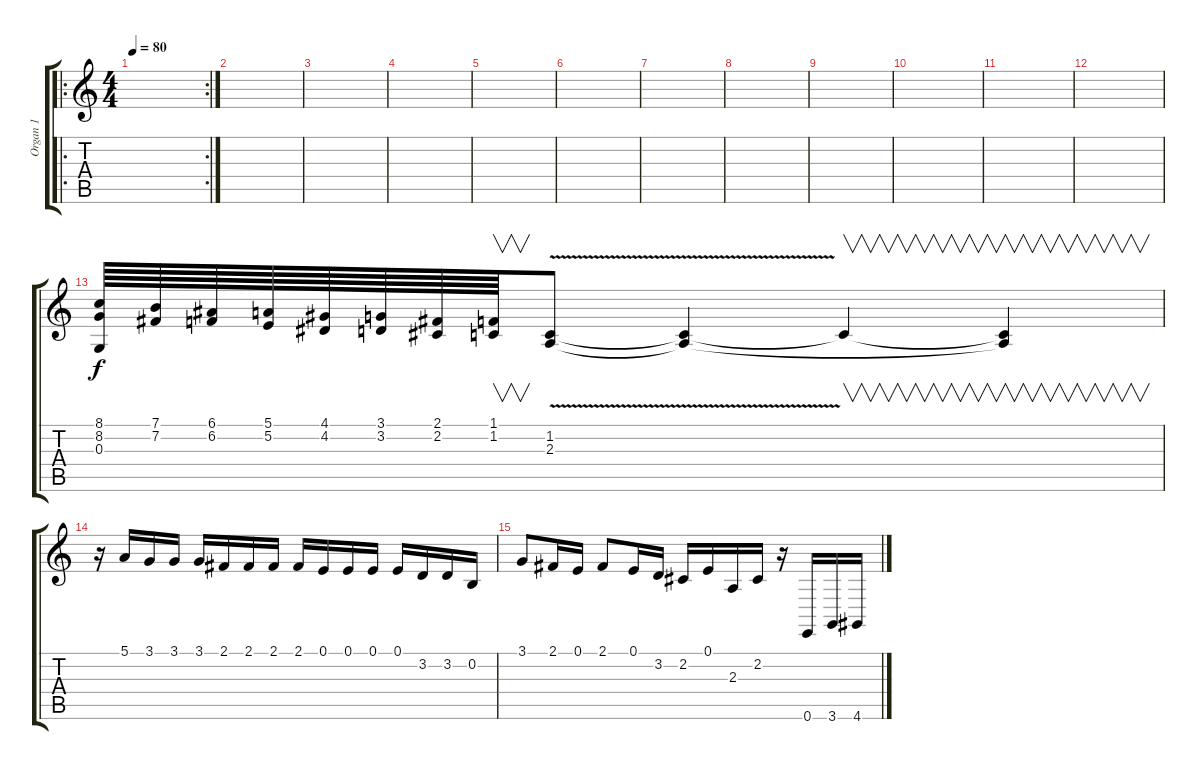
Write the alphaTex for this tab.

\track ("Organ 1" "Organ 1") {instrument drawbarorgan}
\staff {score tabs}
\tuning (E4 B3 G3 D3 A2 E2) {hide}
\ro
\rc 2
\ts (4 4)
\tempo 80
\clef g2
\ks c
|
|
|
|
|
|
|
|
|
|
|
|
(8.1 8.2 0.3).64 (7.1 7.2).64 (6.1 6.2).64 (5.1 5.2).64 (4.1 4.2).64 (3.1 3.2).64 (2.1 2.2).64 (1.1 1.2).64{v} (1.2 2.3{v}).8 (1.2{t} 2.3{t}).4 1.2{t}.4{v} (1.2{t} 2.3{t}).4{v} |
r.16 5.1.16 3.1.16 3.1.16 3.1.16 2.1.16 2.1.16 2.1.16 2.1.16 0.1.16 0.1.16 0.1.16 0.1.16 3.2.16 3.2.16 0.2.16 |
3.1.8 2.1.16 0.1.16 2.1.8 0.1.16 3.2.16 2.2.16 0.1.16 2.3.16 2.2.16 r.16 0.6.16 3.6.16 4.6.16
